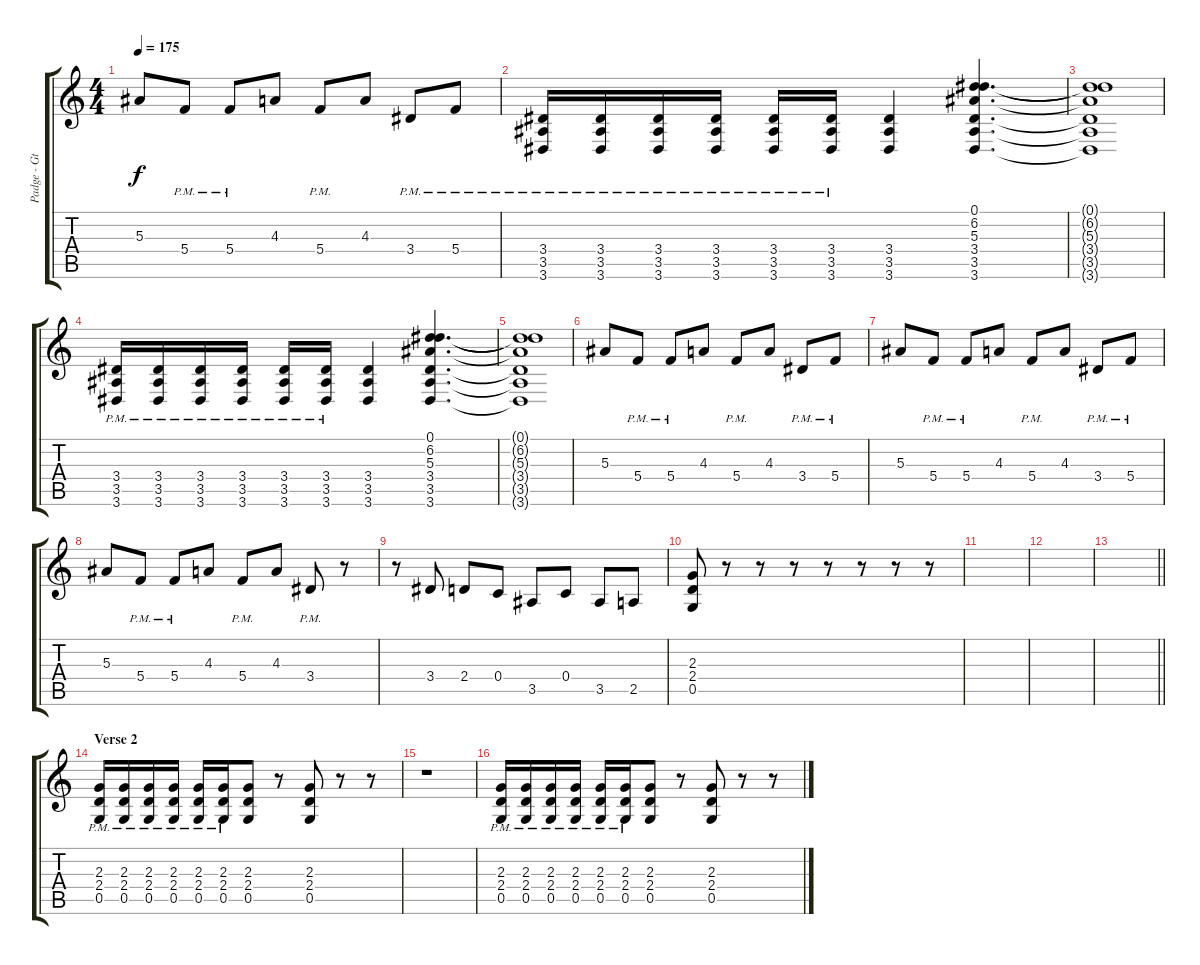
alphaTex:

\track ("Padge - Gtr. 2" "Padge - Gt") {instrument overdrivenguitar}
\staff {score tabs}
\tuning (D4 A3 F3 C3 G2 C2) {hide}
\ts (4 4)
\tempo 175
\clef g2
\ks c
5.3.8{dy f} 5.4{pm}.8 5.4{pm}.8 4.3.8 5.4{pm}.8 4.3.8 3.4{pm}.8 5.4{pm}.8 |
(3.4{pm} 3.5{pm} 3.6{pm}).16 (3.4{pm} 3.5{pm} 3.6{pm}).16 (3.4{pm} 3.5{pm} 3.6{pm}).16 (3.4{pm} 3.5{pm} 3.6{pm}).16 (3.4{pm} 3.5{pm} 3.6{pm}).16 (3.4{pm} 3.5{pm} 3.6{pm}).16 (3.4 3.5 3.6).4 (0.1 6.2 5.3 3.4 3.5 3.6).4{d} |
(0.1{t} 6.2{t} 5.3{t} 3.4{t} 3.5{t} 3.6{t}).1 |
(3.4{pm} 3.5{pm} 3.6{pm}).16 (3.4{pm} 3.5{pm} 3.6{pm}).16 (3.4{pm} 3.5{pm} 3.6{pm}).16 (3.4{pm} 3.5{pm} 3.6{pm}).16 (3.4{pm} 3.5{pm} 3.6{pm}).16 (3.4{pm} 3.5{pm} 3.6{pm}).16 (3.4 3.5 3.6).4 (0.1 6.2 5.3 3.4 3.5 3.6).4{d} |
(0.1{t} 6.2{t} 5.3{t} 3.4{t} 3.5{t} 3.6{t}).1 |
5.3.8 5.4{pm}.8 5.4{pm}.8 4.3.8 5.4{pm}.8 4.3.8 3.4{pm}.8 5.4{pm}.8 |
5.3.8 5.4{pm}.8 5.4{pm}.8 4.3.8 5.4{pm}.8 4.3.8 3.4{pm}.8 5.4{pm}.8 |
5.3.8 5.4{pm}.8 5.4{pm}.8 4.3.8 5.4{pm}.8 4.3.8 3.4{pm}.8 r.8 |
r.8 3.4.8 2.4.8 0.4.8 3.5.8 0.4.8 3.5.8 2.5.8 |
(2.3 2.4 0.5).8 r.8 r.8 r.8 r.8 r.8 r.8 r.8 |
|
|
\barLineRight lightlight
|
\section ("" "Verse 2")
(2.3{pm} 2.4{pm} 0.5{pm}).16 (2.3{pm} 2.4{pm} 0.5{pm}).16 (2.3{pm} 2.4{pm} 0.5{pm}).16 (2.3{pm} 2.4{pm} 0.5{pm}).16 (2.3{pm} 2.4{pm} 0.5{pm}).16 (2.3{pm} 2.4{pm} 0.5{pm}).16 (2.3 2.4 0.5).8 r.8 (2.3 2.4 0.5).8 r.8 r.8 |
r.1 |
(2.3{pm} 2.4{pm} 0.5{pm}).16 (2.3{pm} 2.4{pm} 0.5{pm}).16 (2.3{pm} 2.4{pm} 0.5{pm}).16 (2.3{pm} 2.4{pm} 0.5{pm}).16 (2.3{pm} 2.4{pm} 0.5{pm}).16 (2.3{pm} 2.4{pm} 0.5{pm}).16 (2.3 2.4 0.5).8 r.8 (2.3 2.4 0.5).8 r.8 r.8
